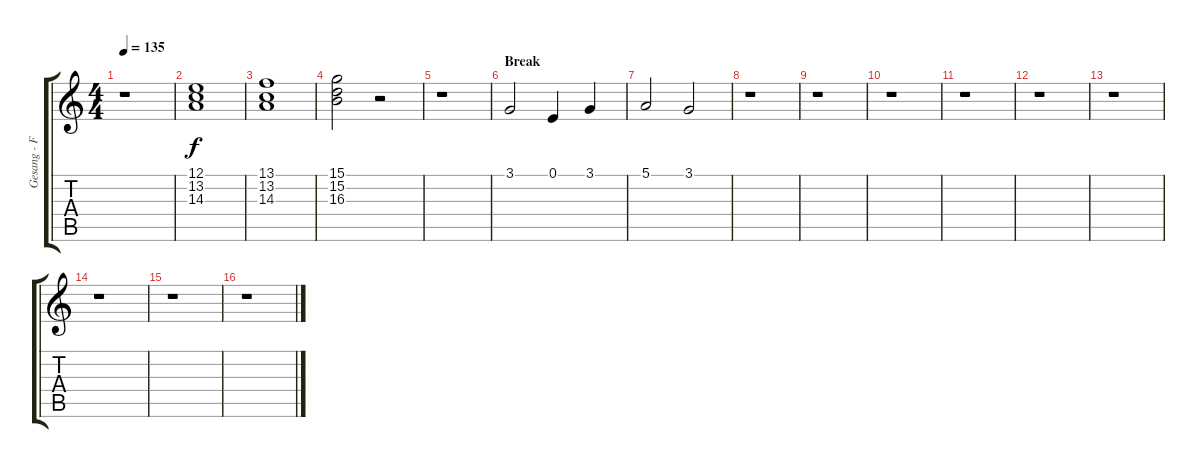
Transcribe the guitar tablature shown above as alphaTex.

\track ("Gesang - Farin + Rod" "Gesang - F") {instrument sopranosax}
\staff {score tabs}
\tuning (E4 B3 G3 D3 A2 E2) {hide}
\ts (4 4)
\tempo 135
\clef g2
\ks c
r.1{dy f} |
(12.1 13.2 14.3).1 |
(13.1 13.2 14.3).1 |
(15.1 15.2 16.3).2 r.2 |
r.1 |
\section ("" "Break")
3.1.2 0.1.4 3.1.4 |
5.1.2 3.1.2 |
r.1 |
r.1 |
r.1 |
r.1 |
r.1 |
r.1 |
r.1 |
r.1 |
r.1
